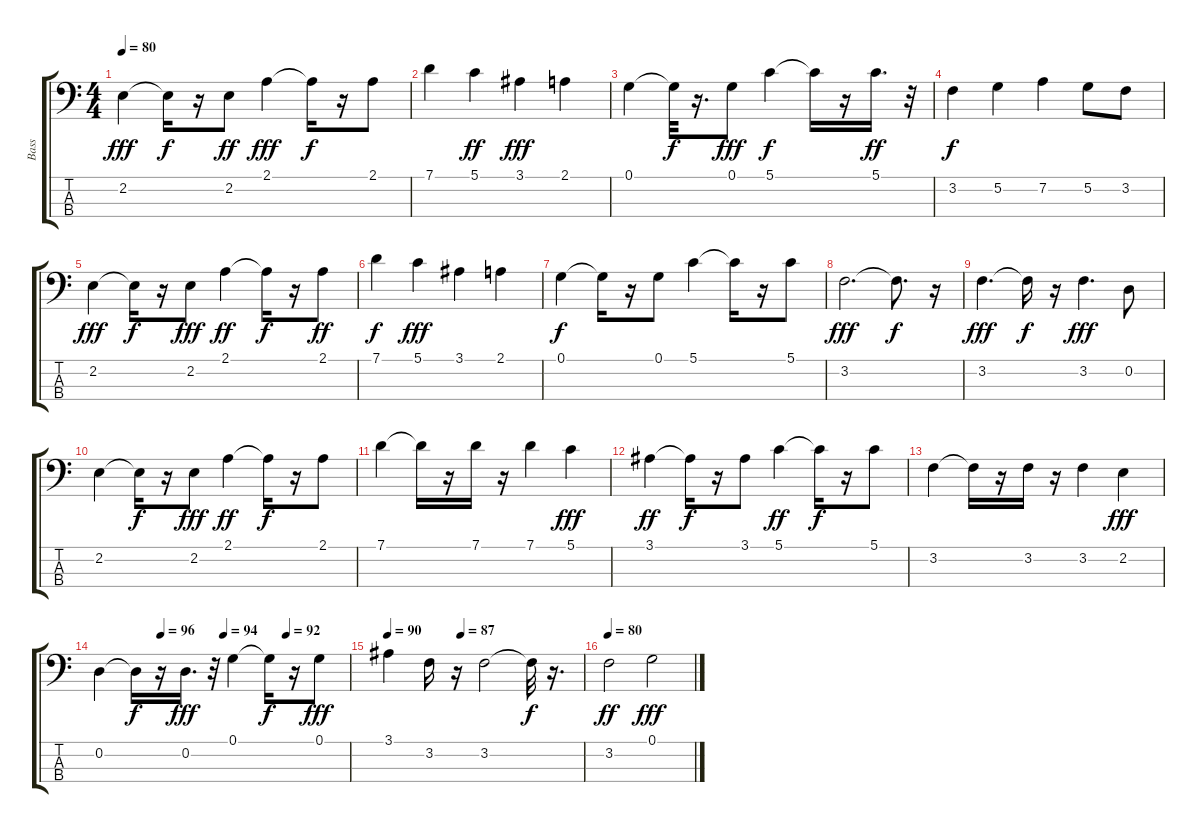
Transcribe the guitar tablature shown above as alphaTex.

\track ("Bass" "Bass") {instrument electricbassfinger}
\staff {score tabs}
\tuning (G2 D2 A1 E1) {hide}
\ts (4 4)
\tempo 80
\clef f4
\ks c
2.2.4{dy fff} 2.2{t}.16{dy f} r.16 2.2.8{dy ff} 2.1.4{dy fff} 2.1{t}.16{dy f} r.16 2.1.8 |
7.1.4 5.1.4{dy ff} 3.1.4{dy fff} 2.1.4 |
0.1.4 0.1{t}.32{dy f} r.16{d} 0.1.8{dy fff} 5.1.4{dy f} 5.1{t}.16 r.16 5.1.16{d dy ff} r.32 |
3.2.4{dy f} 5.2.4 7.2.4 5.2.8 3.2.8 |
2.2.4{dy fff} 2.2{t}.16{dy f} r.16 2.2.8{dy fff} 2.1.4{dy ff} 2.1{t}.16{dy f} r.16 2.1.8{dy ff} |
7.1.4{dy f} 5.1.4{dy fff} 3.1.4 2.1.4 |
0.1.4{dy f} 0.1{t}.16 r.16 0.1.8 5.1.4 5.1{t}.16 r.16 5.1.8 |
3.2.2{d dy fff} 3.2{t}.8{d dy f} r.16 |
3.2.4{d dy fff} 3.2{t}.16{dy f} r.16 3.2.4{d dy fff} 0.2.8 |
2.2.4 2.2{t}.16{dy f} r.16 2.2.8{dy fff} 2.1.4{dy ff} 2.1{t}.16{dy f} r.16 2.1.8 |
7.1.4 7.1{t}.16 r.16 7.1.16 r.16 7.1.4 5.1.4{dy fff} |
3.1.4{dy ff} 3.1{t}.16{dy f} r.16 3.1.8 5.1.4{dy ff} 5.1{t}.16{dy f} r.16 5.1.8 |
3.2.4 3.2{t}.16 r.16 3.2.16 r.16 3.2.4 2.2.4{dy fff} |
\tempo (96 0.25)
\tempo (94 0.5)
\tempo (92 0.75)
0.2.4 0.2{t}.16{dy f} r.16 0.2.16{d dy fff} r.32 0.1.4 0.1{t}.16{dy f} r.16 0.1.8{dy fff} |
\tempo 90
\tempo (87 0.375)
3.1.4 3.2.16 r.16 3.2.2 3.2{t}.32{dy f} r.16{d} |
\tempo 80
3.2.2{dy ff} 0.1.2{dy fff}
